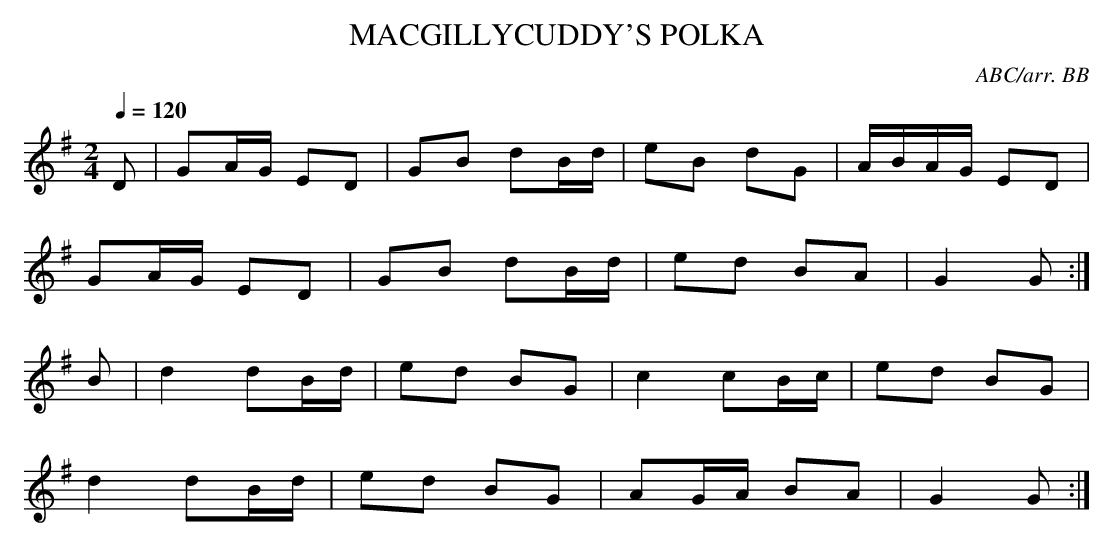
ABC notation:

X:1
T:MACGILLYCUDDY'S POLKA
C:ABC/arr. BB
Q:1/4=120
M:2/4
L:1/8
K:G
D|GA/G/ ED|GB dB/d/|eB dG|A/B/A/G/ ED|
GA/G/ ED|GB dB/d/|ed BA|G2 G:|
B|d2 dB/d/|ed BG|c2 cB/c/|ed BG|
d2 dB/d/|ed BG|AG/A/ BA|G2 G:|
